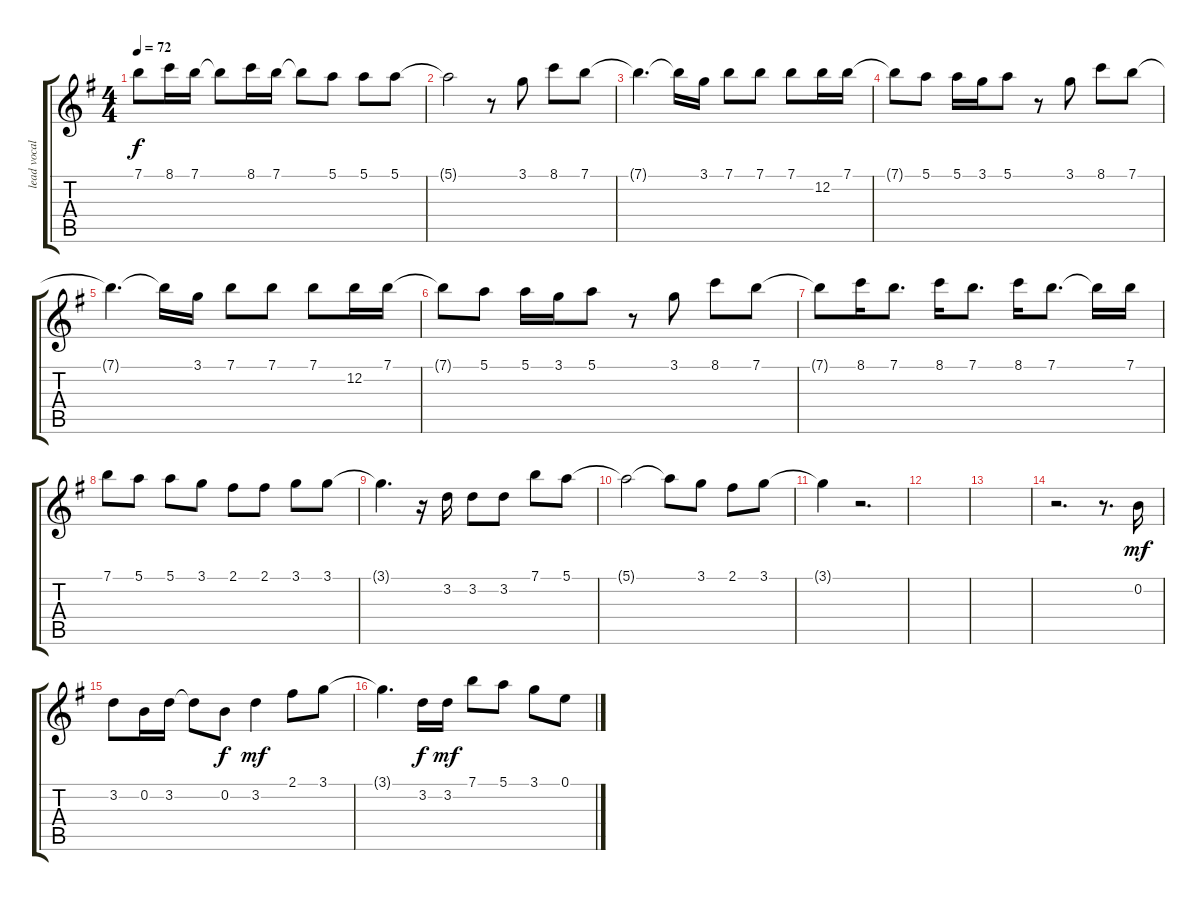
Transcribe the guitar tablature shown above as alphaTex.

\track ("lead vocal (Billy)" "lead vocal") {instrument acousticguitarsteel}
\staff {score tabs}
\tuning (E4 B3 G3 D3 A2 E2) {hide}
\ts (4 4)
\tempo 72
\clef g2
\ks g
7.1.8{dy f} 8.1.16 7.1.16 7.1{t}.8 8.1.16 7.1.16 7.1{t}.8 5.1.8 5.1.8 5.1.8 |
5.1{t}.2 r.8 3.1.8 8.1.8 7.1.8 |
7.1{t}.4{d} 7.1{t}.16 3.1.16 7.1.8 7.1.8 7.1.8 12.2.16 7.1.16 |
7.1{t}.8 5.1.8 5.1.16 3.1.16 5.1.8 r.8 3.1.8 8.1.8 7.1.8 |
7.1{t}.4{d} 7.1{t}.16 3.1.16 7.1.8 7.1.8 7.1.8 12.2.16 7.1.16 |
7.1{t}.8 5.1.8 5.1.16 3.1.16 5.1.8 r.8 3.1.8 8.1.8 7.1.8 |
7.1{t}.8 8.1.16 7.1.8{d} 8.1.16 7.1.8{d} 8.1.16 7.1.8{d} 7.1{t}.16 7.1.16 |
7.1.8 5.1.8 5.1.8 3.1.8 2.1.8 2.1.8 3.1.8 3.1.8 |
3.1{t}.4{d} r.16 3.2.16 3.2.8 3.2.8 7.1.8 5.1.8 |
5.1{t}.2 5.1{t}.8 3.1.8 2.1.8 3.1.8 |
3.1{t}.4 r.2{d} |
|
|
r.2{d} r.8{d} 0.2.16{dy mf} |
3.2.8 0.2.16 3.2.16 3.2{t}.8 0.2.8{dy f} 3.2.4{dy mf} 2.1.8 3.1.8 |
3.1{t}.4{d} 3.2.16{dy f} 3.2.16{dy mf} 7.1.8 5.1.8 3.1.8 0.1.8
